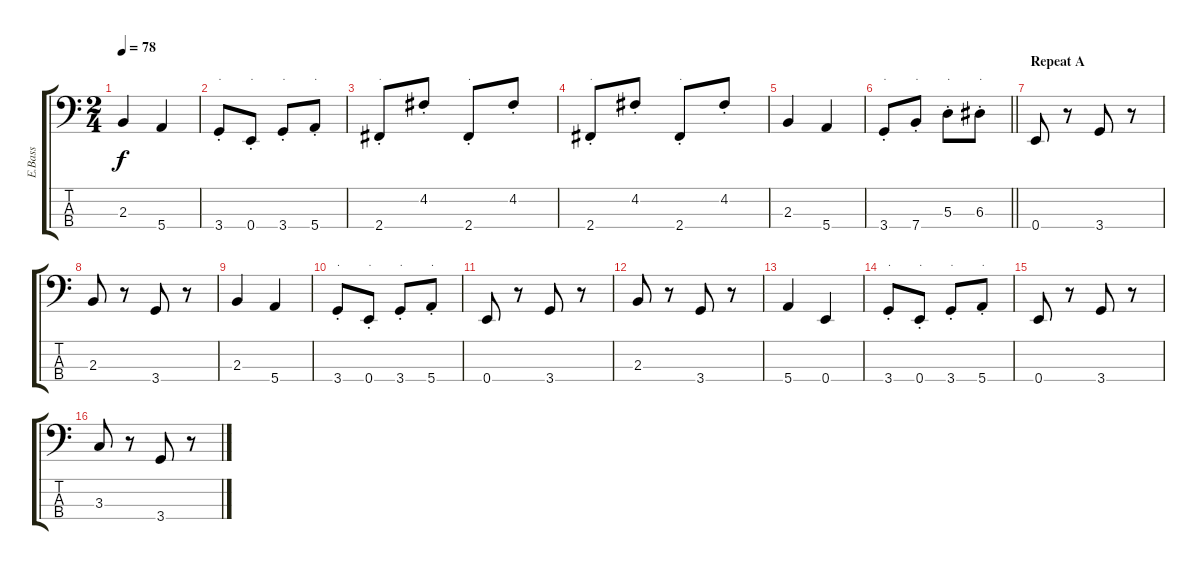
\track ("E.Bass" "E.Bass") {instrument electricbassfinger}
\staff {score tabs}
\tuning (G2 D2 A1 E1) {hide}
\ts (2 4)
\tempo 78
\clef f4
\ks c
2.3.4{dy f} 5.4.4 |
3.4{st}.8{txt "."} 0.4{st}.8{txt "."} 3.4{st}.8{txt "."} 5.4{st}.8{txt "."} |
2.4{st}.8{txt "."} 4.2{st}.8{txt "."} 2.4{st}.8{txt "."} 4.2{st}.8{txt "."} |
2.4{st}.8{txt "."} 4.2{st}.8{txt "."} 2.4{st}.8{txt "."} 4.2{st}.8{txt "."} |
2.3.4 5.4.4 |
\barLineRight lightlight
3.4{st}.8{txt "."} 7.4{st}.8{txt "."} 5.3{st}.8{txt "."} 6.3{st}.8{txt "."} |
\section ("" "Repeat A")
0.4.8 r.8 3.4.8 r.8 |
2.3.8 r.8 3.4.8 r.8 |
2.3.4 5.4.4 |
3.4{st}.8{txt "."} 0.4{st}.8{txt "."} 3.4{st}.8{txt "."} 5.4{st}.8{txt "."} |
0.4.8 r.8 3.4.8 r.8 |
2.3.8 r.8 3.4.8 r.8 |
5.4.4 0.4.4 |
3.4{st}.8{txt "."} 0.4{st}.8{txt "."} 3.4{st}.8{txt "."} 5.4{st}.8{txt "."} |
0.4.8 r.8 3.4.8 r.8 |
3.3.8 r.8 3.4.8 r.8
